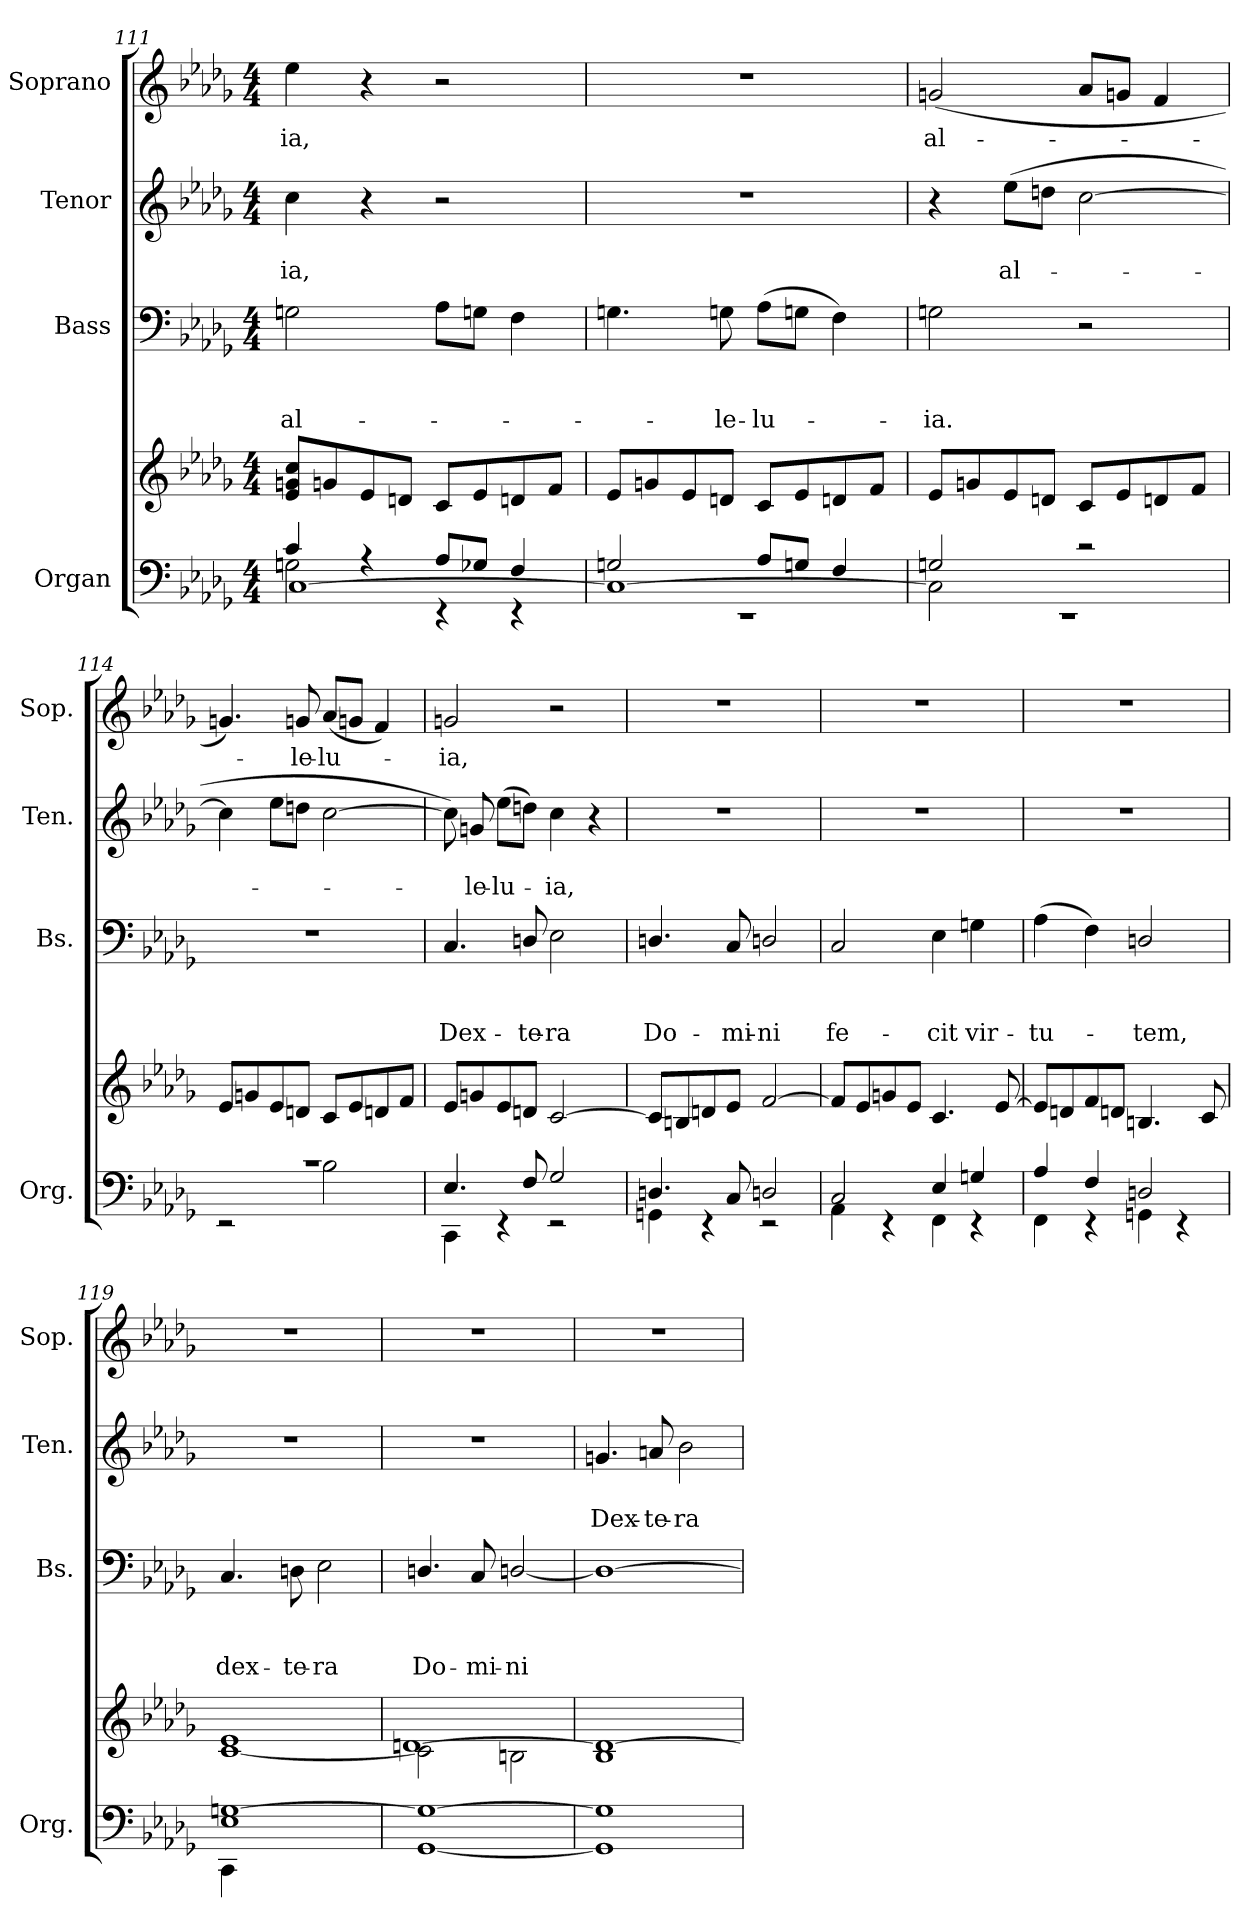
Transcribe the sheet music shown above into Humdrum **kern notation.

**kern	**kern	**kern	**text	**text	**text	**kern	**text	**text	**kern	**text
*part4	*part4	*part3	*part3	*part3	*part3	*part2	*part2	*part2	*part1	*part1
*staff5	*staff4	*staff3	*staff3	*staff3	*staff3	*staff2	*staff2	*staff2	*staff1	*staff1
*I"Organ	*	*I"Bass	*	*	*	*I"Tenor	*	*	*I"Soprano	*
*I'Org.	*	*I'Bs.	*	*	*	*I'Ten.	*	*	*I'Sop.	*
*clefF4	*clefG2	*clefF4	*	*	*	*clefG2	*	*	*clefG2	*
*	*	*	*	*	*	*ITrd7c12	*	*	*	*
*k[b-e-a-d-g-]	*k[b-e-a-d-g-]	*k[b-e-a-d-g-]	*	*	*	*k[b-e-a-d-g-]	*	*	*k[b-e-a-d-g-]	*
*D-:	*D-:	*D-:	*	*	*	*D-:	*	*	*D-:	*
*M4/4	*M4/4	*M4/4	*	*	*	*M4/4	*	*	*M4/4	*
=111	=111	=111	=111	=111	=111	=111	=111	=111	=111	=111
*^	*^	*	*	*	*	*	*	*	*	*
*	*^	*	*^	*	*	*	*	*	*	*	*	*
!	!	!	!	!	!	!	!	!	!LO:LY:b	!	!	!LO:LY:b	!	!LO:LY:b
4c/	2Gn\	[<1C	1ryy	1ryy	8e-/ 8gn/ 8cc/L	2Gn\	.	.	al-	4c\	.	-ia,	4ee-\	-ia,
.	.	.	.	.	8gn/	.	.	.	.	.	.	.	.	.
4rA	.	.	.	.	8e-/	.	.	.	.	4r	.	.	4r	.
.	.	.	.	.	8dn/J	.	.	.	.	.	.	.	.	.
8A-/L	4rEE	.	.	.	8c/L	8A-\L	.	.	.	2r	.	.	2r	.
8G-X/J	.	.	.	.	8e-/	8Gn\J	.	.	.	.	.	.	.	.
4F/	4rEE	.	.	.	8dn/	4F\	.	.	.	.	.	.	.	.
.	.	.	.	.	8f/J	.	.	.	.	.	.	.	.	.
!!LO:PB:g=z
=112	=112	=112	=112	=112	=112	=112	=112	=112	=112	=112	=112	=112	=112	=112
2Gn/	1rEE	1C_	1ryy	1ryy	8e-/L	4.Gn\	.	.	.	1r	.	.	1r	.
.	.	.	.	.	8gn/	.	.	.	.	.	.	.	.	.
.	.	.	.	.	8e-/	.	.	.	.	.	.	.	.	.
!	!	!	!	!	!	!	!	!	!LO:LY:b	!	!	!	!	!
.	.	.	.	.	8dn/J	8Gn\	.	.	-le-	.	.	.	.	.
!	!	!	!	!	!	!	!	!	!LO:LY:b	!	!	!	!	!
8A-/L	.	.	.	.	8c/L	(>8A-\L	.	.	-lu-	.	.	.	.	.
8Gn/J	.	.	.	.	8e-/	8Gn\J	.	.	.	.	.	.	.	.
4F/	.	.	.	.	8dn/	4F\)	.	.	.	.	.	.	.	.
.	.	.	.	.	8f/J	.	.	.	.	.	.	.	.	.
=113	=113	=113	=113	=113	=113	=113	=113	=113	=113	=113	=113	=113	=113	=113
!	!	!	!	!	!	!	!	!	!LO:LY:b	!	!	!	!	!LO:LY:b
2Gn/	1rEE	2C\]	1ryy	1ryy	8e-/L	2Gn\	.	.	-ia.	4r	.	.	(<2gn/	al-
.	.	.	.	.	8gn/	.	.	.	.	.	.	.	.	.
!	!	!	!	!	!	!	!	!	!	!	!	!LO:LY:b	!	!
.	.	.	.	.	8e-/	.	.	.	.	(>8e-\L	.	al-	.	.
.	.	.	.	.	8dn/J	.	.	.	.	8dn\J	.	.	.	.
2rc	.	2ryy	.	.	8c/L	2r	.	.	.	[>2c\	.	.	8a-/L	.
.	.	.	.	.	8e-/	.	.	.	.	.	.	.	8gn/J	.
.	.	.	.	.	8dn/	.	.	.	.	.	.	.	4f/	.
.	.	.	.	.	8f/J	.	.	.	.	.	.	.	.	.
=114	=114	=114	=114	=114	=114	=114	=114	=114	=114	=114	=114	=114	=114	=114
1rc	2rEE	1ryy	1ryy	1ryy	8e-/L	1r	.	.	.	4c\]	.	.	4.gn/)	.
.	.	.	.	.	8gn/	.	.	.	.	.	.	.	.	.
.	.	.	.	.	8e-/	.	.	.	.	8e-\L	.	.	.	.
!	!	!	!	!	!	!	!	!	!	!	!	!	!	!LO:LY:b
.	.	.	.	.	8dn/J	.	.	.	.	8dn\J	.	.	8gn/	-le-
!	!	!	!	!	!	!	!	!	!	!	!	!	!	!LO:LY:b
.	2B-\	.	.	.	8c/L	.	.	.	.	[>2c\	.	.	(<8a-/L	-lu-
.	.	.	.	.	8e-/	.	.	.	.	.	.	.	8gn/J	.
.	.	.	.	.	8dn/	.	.	.	.	.	.	.	4f/)	.
.	.	.	.	.	8f/J	.	.	.	.	.	.	.	.	.
=115	=115	=115	=115	=115	=115	=115	=115	=115	=115	=115	=115	=115	=115	=115
!	!	!	!	!	!	!	!	!	!LO:LY:b	!	!	!	!	!LO:LY:b
4.E-/	4CC\	1ryy	1ryy	1ryy	8e-/L	4.C/	.	.	Dex-	8c\])	.	.	2gn/	-ia,
!	!	!	!	!	!	!	!	!	!	!	!	!LO:LY:b	!	!
.	.	.	.	.	8gn/	.	.	.	.	8Gn/	.	-le-	.	.
!	!	!	!	!	!	!	!	!	!	!	!	!LO:LY:b	!	!
.	4rEE	.	.	.	8e-/	.	.	.	.	(>8e-\L	.	-lu-	.	.
!	!	!	!	!	!	!	!	!	!LO:LY:b	!	!	!	!	!
8F/	.	.	.	.	8dn/J	8Dn/	.	.	-te-	8dn\J)	.	.	.	.
!	!	!	!	!	!	!	!	!	!LO:LY:b	!	!	!LO:LY:b	!	!
2G-/	2rEE	.	.	.	[<2c/	2E-\	.	.	-ra	4c\	.	-ia,	2r	.
.	.	.	.	.	.	.	.	.	.	4r	.	.	.	.
=116	=116	=116	=116	=116	=116	=116	=116	=116	=116	=116	=116	=116	=116	=116
!	!	!	!	!	!	!	!	!	!LO:LY:b	!	!	!	!	!
4.Dn/	4GGn\	1ryy	1ryy	1ryy	8c/L]	4.Dn/	.	.	Do-	1r	.	.	1r	.
.	.	.	.	.	8Bn/	.	.	.	.	.	.	.	.	.
.	4rEE	.	.	.	8dn/	.	.	.	.	.	.	.	.	.
!	!	!	!	!	!	!	!	!	!LO:LY:b	!	!	!	!	!
8C/	.	.	.	.	8e-/J	8C/	.	.	-mi-	.	.	.	.	.
!	!	!	!	!	!	!	!	!	!LO:LY:b	!	!	!	!	!
2Dn/	2rEE	.	.	.	[<2f/	2Dn/	.	.	-ni	.	.	.	.	.
!!LO:LB:g=z
=117	=117	=117	=117	=117	=117	=117	=117	=117	=117	=117	=117	=117	=117	=117
!	!	!	!	!	!	!	!	!	!LO:LY:b	!	!	!	!	!
2C/	4AA-\	1ryy	1ryy	1ryy	8f/L]	2C/	.	.	fe-	1r	.	.	1r	.
.	.	.	.	.	8e-/	.	.	.	.	.	.	.	.	.
.	4rEE	.	.	.	8gn/	.	.	.	.	.	.	.	.	.
.	.	.	.	.	8e-/J	.	.	.	.	.	.	.	.	.
!	!	!	!	!	!	!	!	!	!LO:LY:b	!	!	!	!	!
4E-/	4FF\	.	.	.	4.c/	4E-\	.	.	-cit	.	.	.	.	.
!	!	!	!	!	!	!	!	!	!LO:LY:b	!	!	!	!	!
4Gn/	4rEE	.	.	.	.	4Gn\	.	.	vir-	.	.	.	.	.
.	.	.	.	.	[<8e-/	.	.	.	.	.	.	.	.	.
=118	=118	=118	=118	=118	=118	=118	=118	=118	=118	=118	=118	=118	=118	=118
!	!	!	!	!	!	!	!	!	!LO:LY:b	!	!	!	!	!
4A-/	4FF\	1ryy	1ryy	1ryy	8e-/L]	(>4A-\	.	.	-tu-	1r	.	.	1r	.
.	.	.	.	.	8dn/	.	.	.	.	.	.	.	.	.
4F/	4rEE	.	.	.	8f/	4F\)	.	.	.	.	.	.	.	.
.	.	.	.	.	8dn/J	.	.	.	.	.	.	.	.	.
!	!	!	!	!	!	!	!	!	!LO:LY:b	!	!	!	!	!
2Dn/	4GGn\	.	.	.	4.Bn/	2Dn/	.	.	-tem,	.	.	.	.	.
.	4rEE	.	.	.	.	.	.	.	.	.	.	.	.	.
.	.	.	.	.	8c/	.	.	.	.	.	.	.	.	.
=119	=119	=119	=119	=119	=119	=119	=119	=119	=119	=119	=119	=119	=119	=119
!	!	!	!	!	!	!	!	!	!LO:LY:b	!	!	!	!	!
[>1Gn	4CC\	1E-	1ryy	[<1c	1e-	4.C/	.	.	dex-	1r	.	.	1r	.
.	2.ryy	.	.	.	.	.	.	.	.	.	.	.	.	.
!	!	!	!	!	!	!	!	!	!LO:LY:b	!	!	!	!	!
.	.	.	.	.	.	8Dn\	.	.	-te-	.	.	.	.	.
!	!	!	!	!	!	!	!	!	!LO:LY:b	!	!	!	!	!
.	.	.	.	.	.	2E-\	.	.	-ra	.	.	.	.	.
=120	=120	=120	=120	=120	=120	=120	=120	=120	=120	=120	=120	=120	=120	=120
!	!	!	!	!	!	!	!	!	!LO:LY:b	!	!	!	!	!
1Gn_	[<1GG-	1ryy	1ryy	2c\]	[>1dn	4.Dn/	.	.	Do-	1r	.	.	1r	.
!	!	!	!	!	!	!	!	!	!LO:LY:b	!	!	!	!	!
.	.	.	.	.	.	8C/	.	.	-mi-	.	.	.	.	.
!	!	!	!	!	!	!	!	!	!LO:LY:b	!	!	!	!	!
.	.	.	.	2Bn\	.	[<2Dn/	.	.	-ni	.	.	.	.	.
=121	=121	=121	=121	=121	=121	=121	=121	=121	=121	=121	=121	=121	=121	=121
!	!	!	!	!	!	!	!	!	!	!	!	!LO:LY:b	!	!
1Gn]	1GG-]	1ryy	1ryy	1B-i	1dn_	1Dn_	.	.	.	4.Gn/	.	Dex-	1r	.
!	!	!	!	!	!	!	!	!	!	!	!	!LO:LY:b	!	!
.	.	.	.	.	.	.	.	.	.	8An/	.	-te-	.	.
!	!	!	!	!	!	!	!	!	!	!	!	!LO:LY:b	!	!
.	.	.	.	.	.	.	.	.	.	2B-\	.	-ra	.	.
*v	*v	*v	*	*	*	*	*	*	*	*	*	*	*	*
*	*v	*v	*v	*	*	*	*	*	*	*	*	*
=	=	=	=	=	=	=	=	=	=	=
*-	*-	*-	*-	*-	*-	*-	*-	*-	*-	*-
